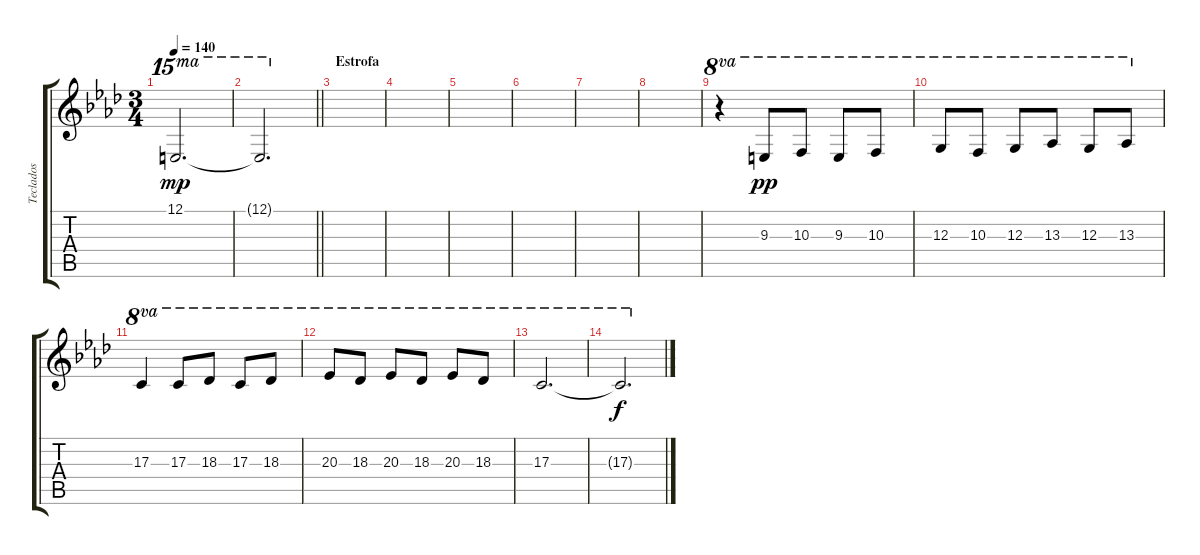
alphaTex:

\track ("Teclados" "Teclados") {instrument acousticgrandpiano bank 126}
\staff {score tabs}
\tuning (E4 B3 G3 D3 A2 E2) {hide}
\ts (3 4)
\tempo 140
\clef g2
\ks fminor
12.1.2{d ot 15ma dy mp} |
\barLineRight lightlight
12.1{t}.2{d ot 15ma} |
\section ("" "Estrofa")
|
|
|
|
|
|
r.4{ot 8va} 9.3.8{ot 8va dy pp} 10.3.8{ot 8va} 9.3.8{ot 8va} 10.3.8{ot 8va} |
12.3.8{ot 8va} 10.3.8{ot 8va} 12.3.8{ot 8va} 13.3.8{ot 8va} 12.3.8{ot 8va} 13.3.8{ot 8va} |
17.3.4{ot 8va} 17.3.8{ot 8va} 18.3.8{ot 8va} 17.3.8{ot 8va} 18.3.8{ot 8va} |
20.3.8{ot 8va} 18.3.8{ot 8va} 20.3.8{ot 8va} 18.3.8{ot 8va} 20.3.8{ot 8va} 18.3.8{ot 8va} |
17.3.2{d ot 8va} |
17.3{t}.2{d ot 8va dy f}
